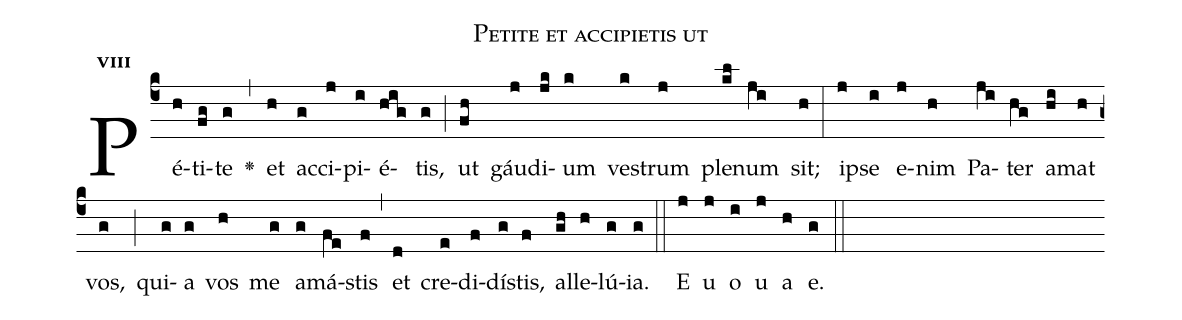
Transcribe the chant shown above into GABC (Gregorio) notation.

name:Petite et accipietis ut;
office-part:Antiphona;
mode:8;
%%
initial-style: 1;
name: Petite et accipietis ut
book: Antiphonae & Responsoria/Tomus II, p. 257;
occasion: Hebdomada VII Paschae Feria VI;
office-part: Laudes Ant E;
user-notes: ;
commentary: ;
annotation: 8g;
centering-scheme: english;
fontsize: 12;
font: OFLSortsMillGoudy;
height: 11;
width: 4.5;
%%
(c4)Pé(h)ti(fg)te(g) <v>\greheightstar</v>(,) et(h) ac(g)ci(j)pi(i)é(hig)tis,(g) (;) ut(fh) gáu(j)di(jk)um(k) ve(k)strum(j) ple(kl)num(ji) sit;(h) (:) i(j)pse(i) e(j)nim(h) Pa(ji)ter(hg) a(hi)mat(h) vos,(g) (;) qui(g)a(g) vos(h) me(g) a(g)má(fe)stis(f) (,) et(d) cre(e)di(f)dí(g)stis,(f) al(gh)le(h)lú(g)ia.(g) (::)
E(j) u(j) o(i) u(j) a(h) e.(g) (::)
